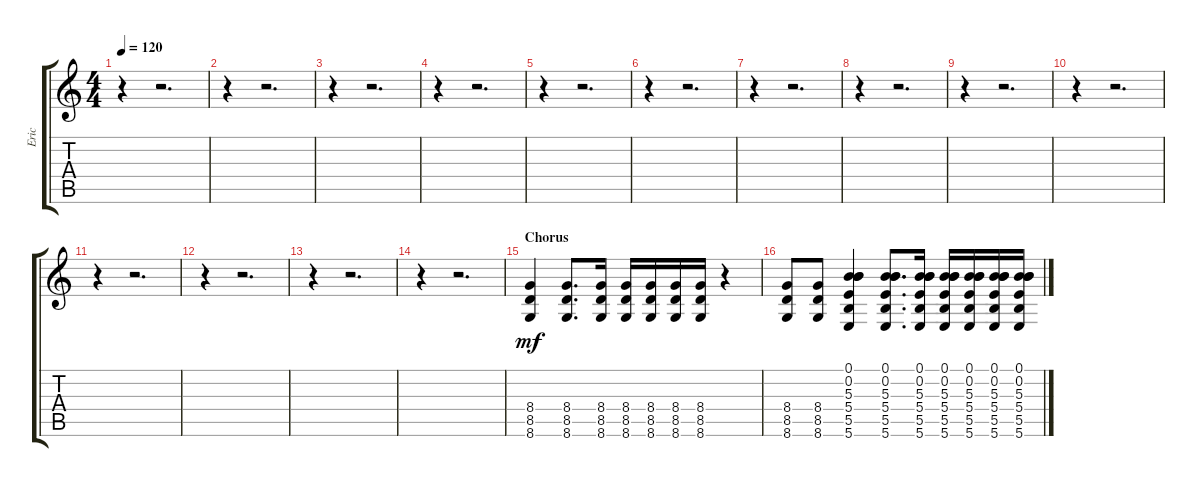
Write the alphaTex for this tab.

\track ("Eric" "Eric") {instrument distortionguitar}
\staff {score tabs}
\tuning (B3 B3 Gb3 B2 Gb2 B1) {hide}
\ts (4 4)
\tempo 120
\clef g2
\ks c
r.4{dy mf} r.2{d} |
r.4 r.2{d} |
r.4 r.2{d} |
r.4 r.2{d} |
r.4 r.2{d} |
r.4 r.2{d} |
r.4 r.2{d} |
r.4 r.2{d} |
r.4 r.2{d} |
r.4 r.2{d} |
r.4 r.2{d} |
r.4 r.2{d} |
r.4 r.2{d} |
r.4 r.2{d} |
\section ("" "Chorus")
(8.4 8.5 8.6).4 (8.4 8.5 8.6).8{d} (8.4 8.5 8.6).16 (8.4 8.5 8.6).16 (8.4 8.5 8.6).16 (8.4 8.5 8.6).16 (8.4 8.5 8.6).16 r.4 |
(8.4 8.5 8.6).8 (8.4 8.5 8.6).8 (0.1 0.2 5.3 5.4 5.5 5.6).4 (0.1 0.2 5.3 5.4 5.5 5.6).8{d} (0.1 0.2 5.3 5.4 5.5 5.6).16 (0.1 0.2 5.3 5.4 5.5 5.6).16 (0.1 0.2 5.3 5.4 5.5 5.6).16 (0.1 0.2 5.3 5.4 5.5 5.6).16 (0.1 0.2 5.3 5.4 5.5 5.6).16
